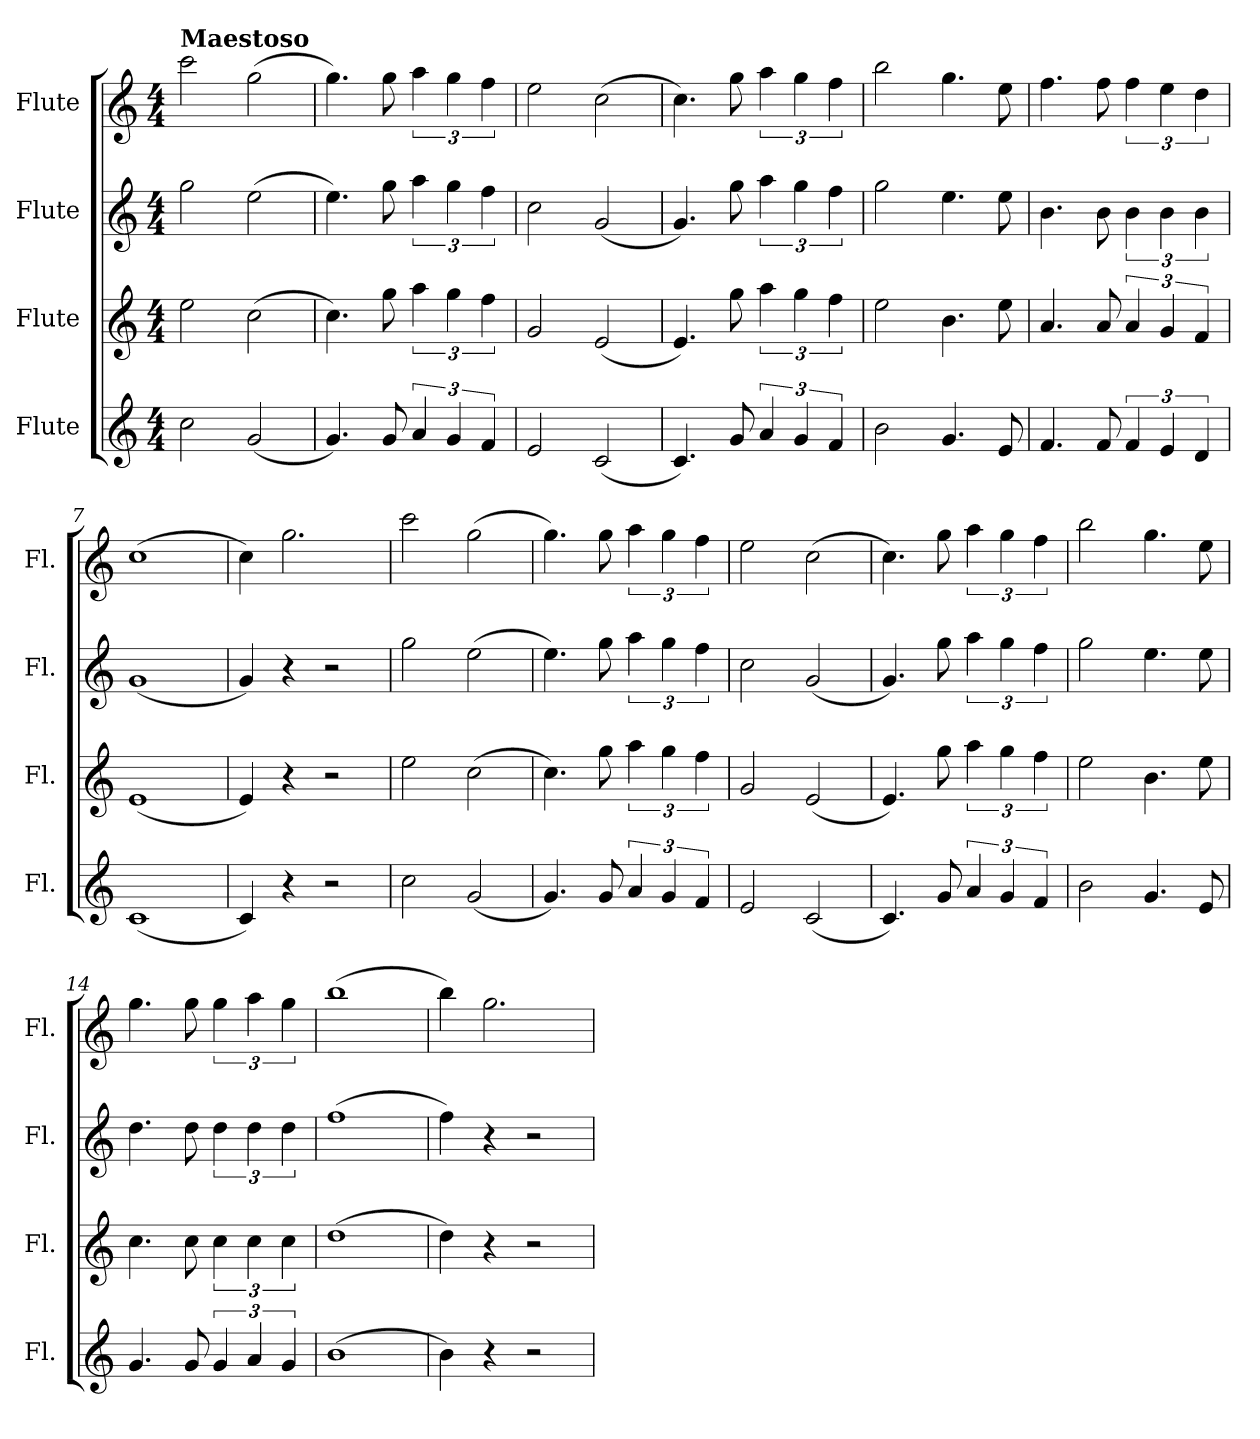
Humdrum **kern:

**kern	**kern	**kern	**kern
*part4	*part3	*part2	*part1
*staff4	*staff3	*staff2	*staff1
*I"Flute	*I"Flute	*I"Flute	*I"Flute
*I'Fl.	*I'Fl.	*I'Fl.	*I'Fl.
*clefG2	*clefG2	*clefG2	*clefG2
*k[]	*k[]	*k[]	*k[]
*M4/4	*M4/4	*M4/4	*M4/4
=1	=1	=1	=1
!	!	!	!LO:TX:a:B:t=Maestoso
2cc\	2ee\	2gg\	2ccc\
(2g/	(2cc\	(2ee\	(2gg\
=2	=2	=2	=2
4.g/)	4.cc\)	4.ee\)	4.gg\)
8g/	8gg\	8gg\	8gg\
6a/	6aa\	6aa\	6aa\
6g/	6gg\	6gg\	6gg\
6f/	6ff\	6ff\	6ff\
=3	=3	=3	=3
2e/	2g/	2cc\	2ee\
(2c/	(2e/	(2g/	(2cc\
=4	=4	=4	=4
4.c/)	4.e/)	4.g/)	4.cc\)
8g/	8gg\	8gg\	8gg\
6a/	6aa\	6aa\	6aa\
6g/	6gg\	6gg\	6gg\
6f/	6ff\	6ff\	6ff\
=5	=5	=5	=5
2b\	2ee\	2gg\	2bb\
4.g/	4.b\	4.ee\	4.gg\
8e/	8ee\	8ee\	8ee\
=6	=6	=6	=6
4.f/	4.a/	4.b\	4.ff\
8f/	8a/	8b\	8ff\
6f/	6a/	6b\	6ff\
6e/	6g/	6b\	6ee\
6d/	6f/	6b\	6dd\
=7	=7	=7	=7
(1c	(1e	(1g	(1cc
=8	=8	=8	=8
4c/)	4e/)	4g/)	4cc\)
4r	4r	4r	2.gg\
2r	2r	2r	.
=9	=9	=9	=9
2cc\	2ee\	2gg\	2ccc\
(2g/	(2cc\	(2ee\	(2gg\
!!LO:LB:g=z
=10	=10	=10	=10
4.g/)	4.cc\)	4.ee\)	4.gg\)
8g/	8gg\	8gg\	8gg\
6a/	6aa\	6aa\	6aa\
6g/	6gg\	6gg\	6gg\
6f/	6ff\	6ff\	6ff\
=11	=11	=11	=11
2e/	2g/	2cc\	2ee\
(2c/	(2e/	(2g/	(2cc\
=12	=12	=12	=12
4.c/)	4.e/)	4.g/)	4.cc\)
8g/	8gg\	8gg\	8gg\
6a/	6aa\	6aa\	6aa\
6g/	6gg\	6gg\	6gg\
6f/	6ff\	6ff\	6ff\
=13	=13	=13	=13
2b\	2ee\	2gg\	2bb\
4.g/	4.b\	4.ee\	4.gg\
8e/	8ee\	8ee\	8ee\
=14	=14	=14	=14
4.g/	4.cc\	4.dd\	4.gg\
8g/	8cc\	8dd\	8gg\
6g/	6cc\	6dd\	6gg\
6a/	6cc\	6dd\	6aa\
6g/	6cc\	6dd\	6gg\
=15	=15	=15	=15
(1b	(1dd	(1ff	(1bb
=16	=16	=16	=16
4b\)	4dd\)	4ff\)	4bb\)
4r	4r	4r	2.gg\
2r	2r	2r	.
=	=	=	=
*-	*-	*-	*-
